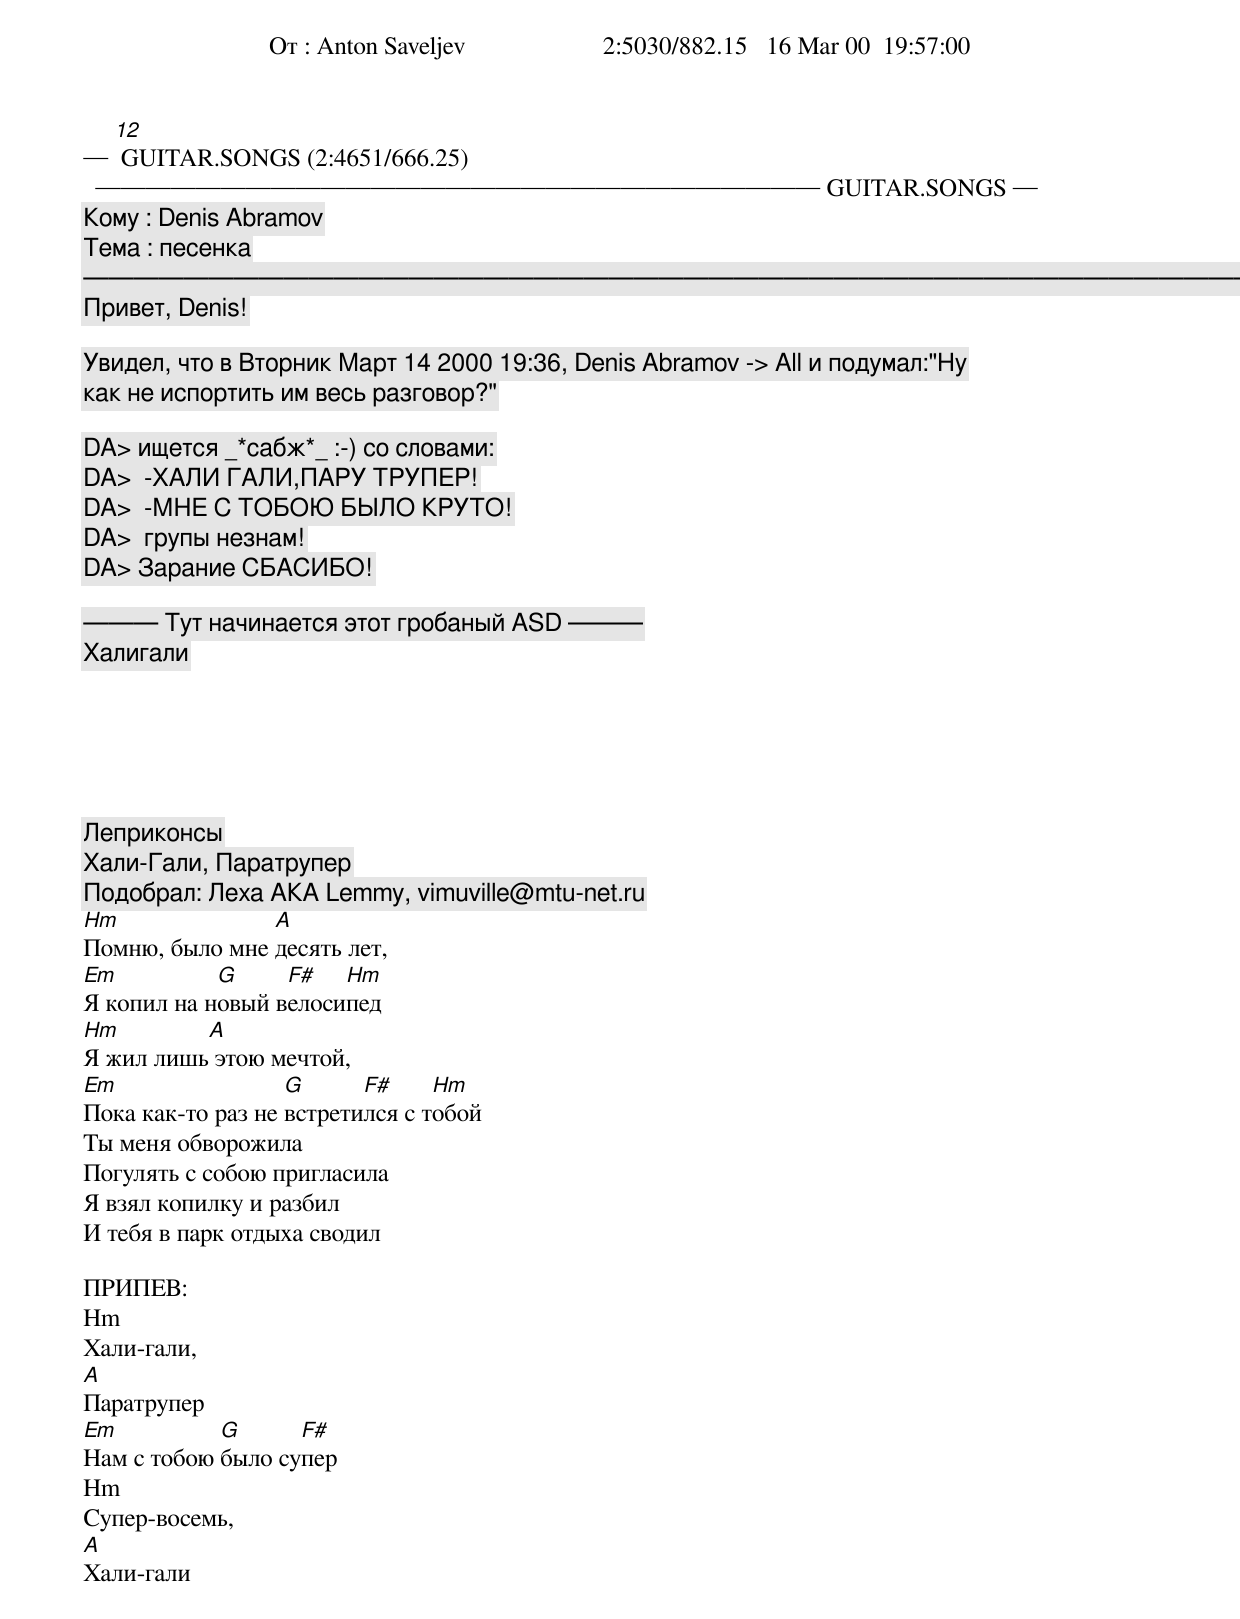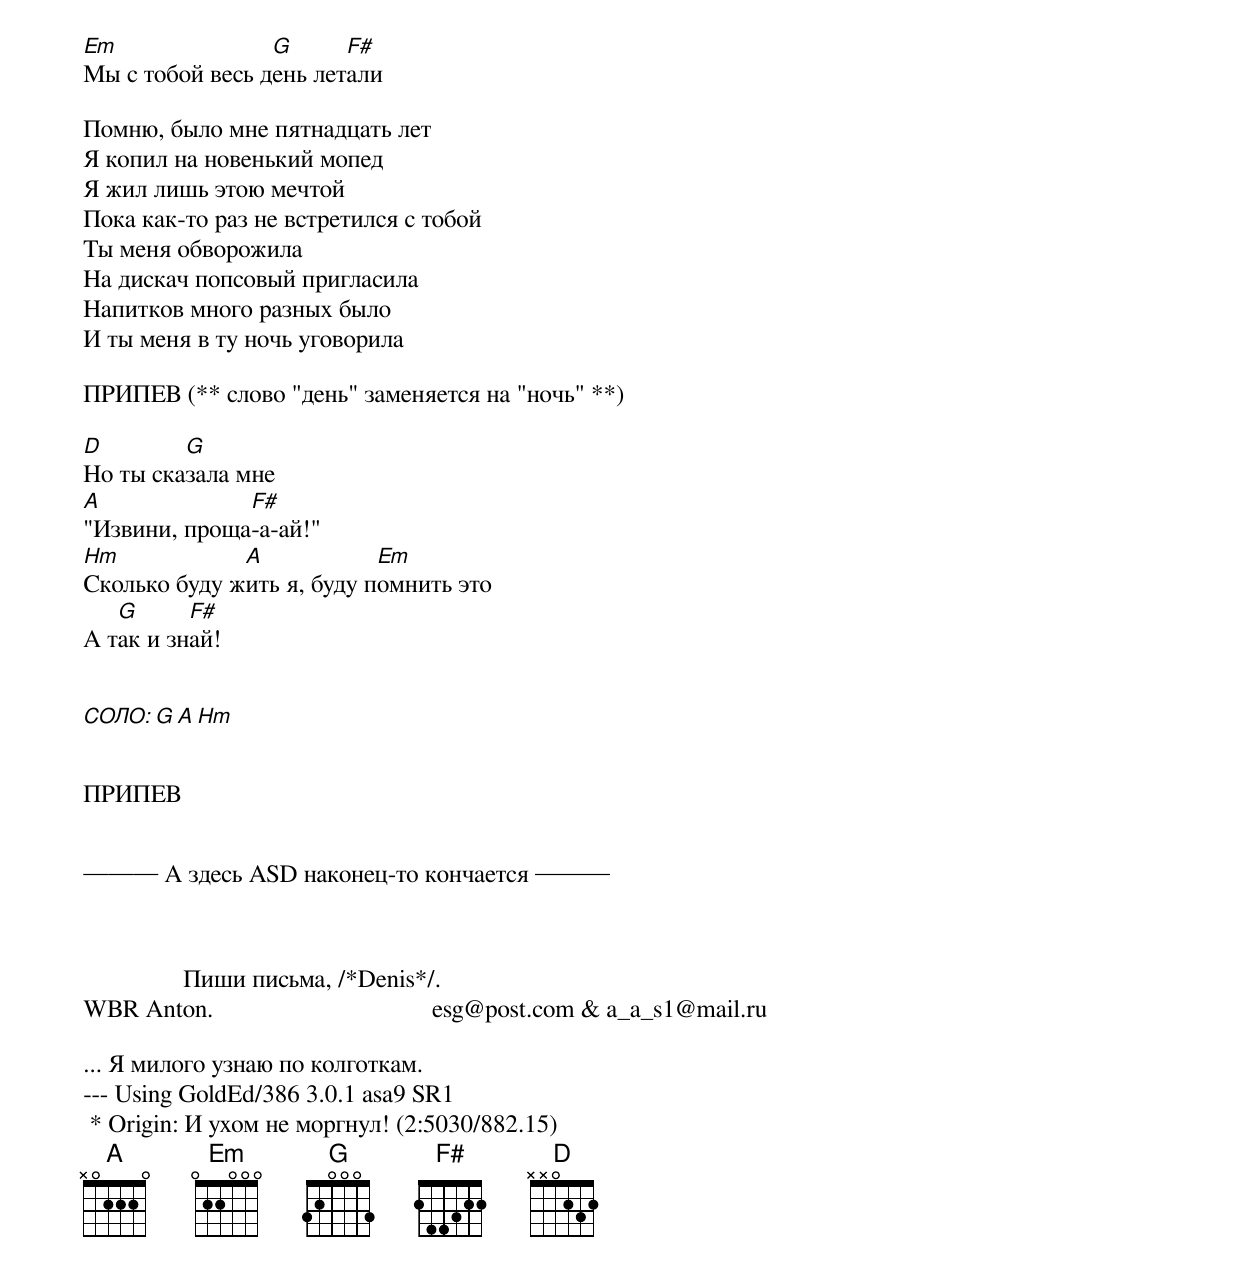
─ [12] GUITAR.SONGS (2:4651/666.25) ───────────────────────────── GUITAR.SONGS ─
   От : Anton Saveljev                      2:5030/882.15   16 Mar 00  19:57:00
 Кому : Denis Abramov
 Тема : песенка
────────────────────────────────────────────────────────────────────────────────
Привет, Denis!

 Увидел, что в Вторник Март 14 2000 19:36, Denis Abramov -> All и подумал:"Hу
как не испортить им весь разговор?"

 DA> ищется _*сабж*_ :-) со словами:
 DA>  -ХАЛИ ГАЛИ,ПАРУ ТРУПЕР!
 DA>  -МHЕ С ТОБОЮ БЫЛО КРУТО!
 DA>  групы незнам!
 DA> Зарание СБАСИБО!

─── Тут начинается этот гробаный ASD ───
Халигали






                  Леприконсы
Хали-Гали, Паратрупер
Подобрал: Леха АКА Lemmy, vimuville@mtu-net.ru
Hm              A
Помню, было мне десять лет,
Em          G     F#   Hm
Я копил на новый велосипед
Hm        A
Я жил лишь этою мечтой,
Em                 G      F#     Hm
Пока как-то раз не встретился с тобой
Ты меня обворожила
Погулять с собою пригласила
Я взял копилку и разбил
И тебя в парк отдыха сводил

ПРИПЕВ:
Hm
Хали-гали,
A
Паратрупер
Em          G      F#
Hам с тобою было супер
Hm
Супер-восемь,
A
Хали-гали
Em               G      F#
Мы с тобой весь день летали

Помню, было мне пятнадцать лет
Я копил на новенький мопед
Я жил лишь этою мечтой
Пока как-то раз не встретился с тобой
Ты меня обворожила
Hа дискач попсовый пригласила
Hапитков много разных было
И ты меня в ту ночь уговорила

ПРИПЕВ (** слово "день" заменяется на "ночь" **)

D        G
Hо ты сказала мне
A             F#
"Извини, проща-а-ай!"
Hm            A            Em
Сколько буду жить я, буду помнить это
   G      F#
А так и знай!


СОЛО: G  A  Hm


ПРИПЕВ


─── А здесь ASD наконец-то кончается ───



                Пиши письма, /*Denis*/.
WBR Anton.                                   esg@post.com & a_a_s1@mail.ru

... Я милого узнаю по колготкам.
--- Using GoldEd/386 3.0.1 asa9 SR1
 * Origin: И ухом не моргнул! (2:5030/882.15)
